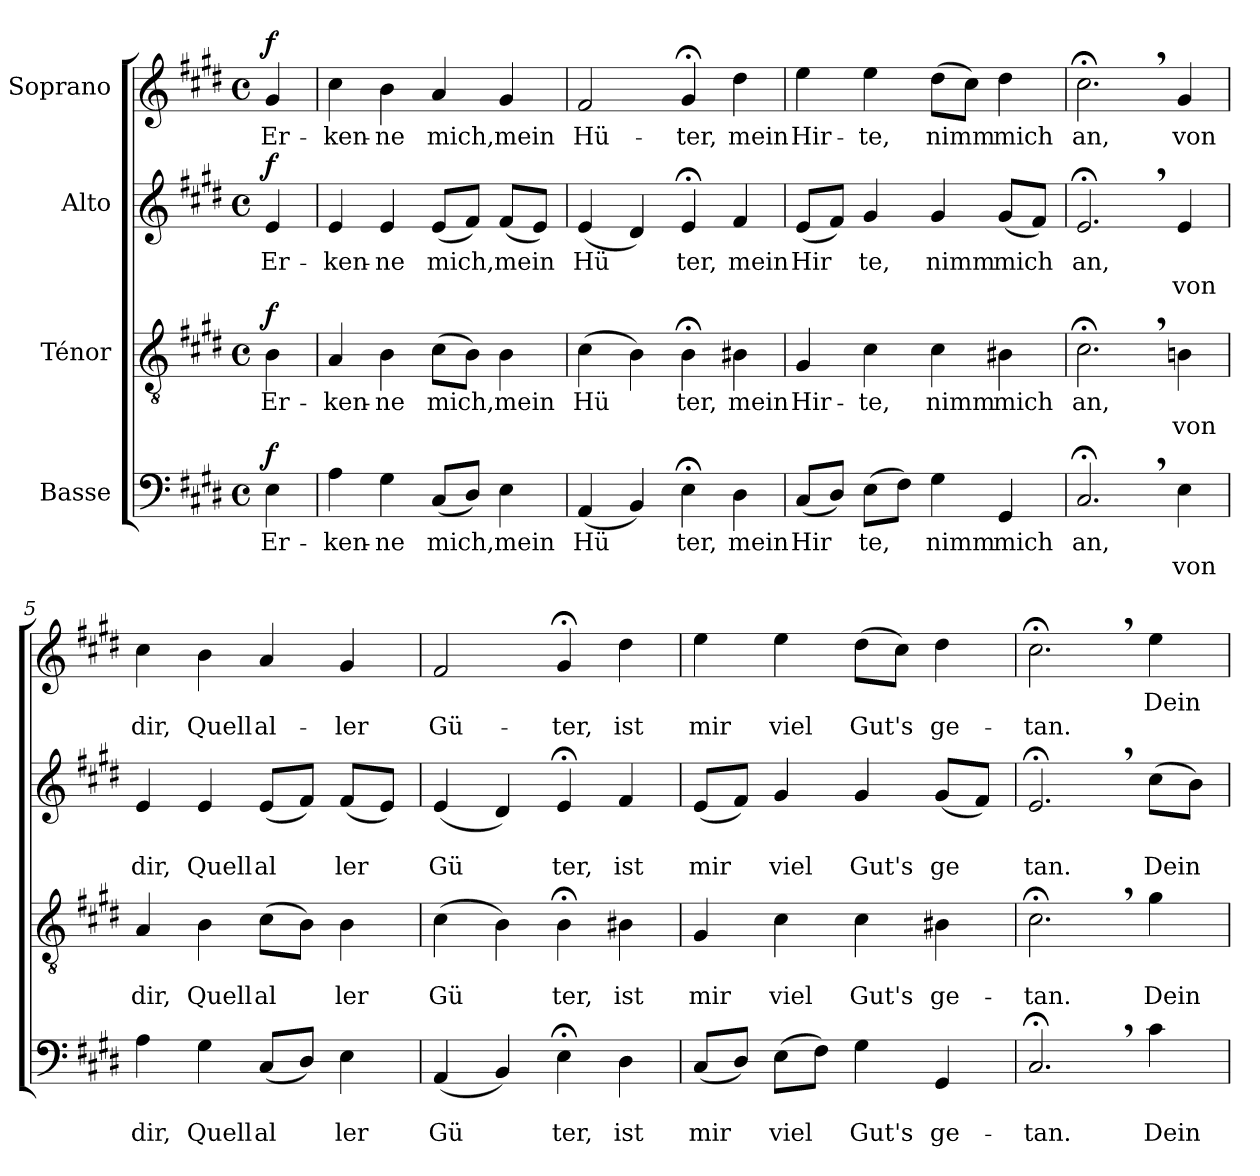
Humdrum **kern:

**kern	**text	**text	**dynam	**kern	**text	**text	**dynam	**kern	**text	**text	**dynam	**kern	**text	**text	**dynam
*part4	*part4	*part4	*part4	*part3	*part3	*part3	*part3	*part2	*part2	*part2	*part2	*part1	*part1	*part1	*part1
*staff4	*staff4	*staff4	*staff4	*staff3	*staff3	*staff3	*staff3	*staff2	*staff2	*staff2	*staff2	*staff1	*staff1	*staff1	*staff1
*I"Basse	*	*	*	*I"Ténor	*	*	*	*I"Alto	*	*	*	*I"Soprano	*	*	*
*clefF4	*	*	*	*clefGv2	*	*	*	*clefG2	*	*	*	*clefG2	*	*	*
*k[f#c#g#d#]	*	*	*	*k[f#c#g#d#]	*	*	*	*k[f#c#g#d#]	*	*	*	*k[f#c#g#d#]	*	*	*
*M4/4	*	*	*	*M4/4	*	*	*	*M4/4	*	*	*	*M4/4	*	*	*
*met(c)	*	*	*	*met(c)	*	*	*	*met(c)	*	*	*	*met(c)	*	*	*
=	=	=	=	=	=	=	=	=	=	=	=	=	=	=	=
!	!LO:LY:b	!	!LO:DY:a	!	!LO:LY:b	!	!LO:DY:a	!	!LO:LY:b	!	!LO:DY:a	!	!LO:LY:b	!	!LO:DY:a
4E\	Er-	.	f	4B\	Er-	.	f	4e/	Er-	.	f	4g#/	Er-	.	f
=1	=1	=1	=1	=1	=1	=1	=1	=1	=1	=1	=1	=1	=1	=1	=1
!!LO:REH:place=s1:a:B:fs=16:t=Coro I & II
*	*	*	*	*	*	*	*	*	*	*	*	*MM90	*	*	*
!	!LO:LY:b	!	!	!	!LO:LY:b	!	!	!	!LO:LY:b	!	!	!	!LO:LY:b	!	!
4A\	-ken-	.	.	4A/	-ken-	.	.	4e/	-ken-	.	.	4cc#\	-ken-	.	.
!	!LO:LY:b	!	!	!	!LO:LY:b	!	!	!	!LO:LY:b	!	!	!	!LO:LY:b	!	!
4G#\	-ne	.	.	4B\	-ne	.	.	4e/	-ne	.	.	4b\	-ne	.	.
!	!LO:LY:b	!	!	!	!LO:LY:b	!	!	!	!LO:LY:b	!	!	!	!LO:LY:b	!	!
(8C#/L	mich,	.	.	(8c#\L	mich,	.	.	(8e/L	mich,	.	.	4a/	mich,	.	.
8D#/J)	.	.	.	8B\J)	.	.	.	8f#/J)	.	.	.	.	.	.	.
!	!LO:LY:b	!	!	!	!LO:LY:b	!	!	!	!LO:LY:b	!	!	!	!LO:LY:b	!	!
4E\	mein	.	.	4B\	mein	.	.	(8f#/L	mein	.	.	4g#/	mein	.	.
.	.	.	.	.	.	.	.	8e/J)	.	.	.	.	.	.	.
=2	=2	=2	=2	=2	=2	=2	=2	=2	=2	=2	=2	=2	=2	=2	=2
!	!LO:LY:b	!	!	!	!LO:LY:b	!	!	!	!LO:LY:b	!	!	!	!LO:LY:b	!	!
(4AA/	Hü	.	.	(4c#\	Hü	.	.	(4e/	Hü	.	.	2f#/	Hü-	.	.
4BB/)	.	.	.	4B\)	.	.	.	4d#/)	.	.	.	.	.	.	.
!	!LO:LY:b	!	!	!	!LO:LY:b	!	!	!	!LO:LY:b	!	!	!	!LO:LY:b	!	!
4E;<\	ter,	.	.	4B;<\	ter,	.	.	4e;</	ter,	.	.	4g#;</	-ter,	.	.
!	!LO:LY:b	!	!	!	!LO:LY:b	!	!	!	!LO:LY:b	!	!	!	!LO:LY:b	!	!
4D#\	mein	.	.	4B#X\	mein	.	.	4f#/	mein	.	.	4dd#\	mein	.	.
=3	=3	=3	=3	=3	=3	=3	=3	=3	=3	=3	=3	=3	=3	=3	=3
!	!LO:LY:b	!	!	!	!LO:LY:b	!	!	!	!LO:LY:b	!	!	!	!LO:LY:b	!	!
(8C#/L	Hir	.	.	4G#/	Hir-	.	.	(8e/L	Hir	.	.	4ee\	Hir-	.	.
8D#/J)	.	.	.	.	.	.	.	8f#/J)	.	.	.	.	.	.	.
!	!LO:LY:b	!	!	!	!LO:LY:b	!	!	!	!LO:LY:b	!	!	!	!LO:LY:b	!	!
(8E\L	te,	.	.	4c#\	-te,	.	.	4g#/	te,	.	.	4ee\	-te,	.	.
8F#\J)	.	.	.	.	.	.	.	.	.	.	.	.	.	.	.
!	!LO:LY:b	!	!	!	!LO:LY:b	!	!	!	!LO:LY:b	!	!	!	!LO:LY:b	!	!
4G#\	nimm	.	.	4c#\	nimm	.	.	4g#/	nimm	.	.	(8dd#\L	nimm	.	.
.	.	.	.	.	.	.	.	.	.	.	.	8cc#\J)	.	.	.
!	!LO:LY:b	!	!	!	!LO:LY:b	!	!	!	!LO:LY:b	!	!	!	!LO:LY:b	!	!
4GG#/	mich	.	.	4B#X\	mich	.	.	(8g#/L	mich	.	.	4dd#\	mich	.	.
.	.	.	.	.	.	.	.	8f#/J)	.	.	.	.	.	.	.
!!LO:LB:g=z
=4	=4	=4	=4	=4	=4	=4	=4	=4	=4	=4	=4	=4	=4	=4	=4
!	!LO:LY:b	!	!	!	!LO:LY:b	!	!	!	!LO:LY:b	!	!	!	!LO:LY:b	!	!
2.C#;<,/	an,	.	.	2.c#;<,\	an,	.	.	2.e;<,/	an,	.	.	2.cc#;<,\	an,	.	.
!	!	!LO:LY:b	!	!	!	!LO:LY:b	!	!	!	!LO:LY:b	!	!	!LO:LY:b	!	!
4E\	.	von	.	4Bn\	.	von	.	4e/	.	von	.	4g#/	von	.	.
=5	=5	=5	=5	=5	=5	=5	=5	=5	=5	=5	=5	=5	=5	=5	=5
!	!	!LO:LY:b	!	!	!	!LO:LY:b	!	!	!	!LO:LY:b	!	!	!	!LO:LY:b	!
4A\	.	dir,	.	4A/	.	dir,	.	4e/	.	dir,	.	4cc#\	.	dir,	.
!	!	!LO:LY:b	!	!	!	!LO:LY:b	!	!	!	!LO:LY:b	!	!	!	!LO:LY:b	!
4G#\	.	Quell	.	4B\	.	Quell	.	4e/	.	Quell	.	4b\	.	Quell	.
!	!	!LO:LY:b	!	!	!	!LO:LY:b	!	!	!	!LO:LY:b	!	!	!	!LO:LY:b	!
(8C#/L	.	al	.	(8c#\L	.	al	.	(8e/L	.	al	.	4a/	.	al-	.
8D#/J)	.	.	.	8B\J)	.	.	.	8f#/J)	.	.	.	.	.	.	.
!	!	!LO:LY:b	!	!	!	!LO:LY:b	!	!	!	!LO:LY:b	!	!	!	!LO:LY:b	!
4E\	.	ler	.	4B\	.	ler	.	(8f#/L	.	ler	.	4g#/	.	-ler	.
.	.	.	.	.	.	.	.	8e/J)	.	.	.	.	.	.	.
=6	=6	=6	=6	=6	=6	=6	=6	=6	=6	=6	=6	=6	=6	=6	=6
!	!	!LO:LY:b	!	!	!	!LO:LY:b	!	!	!	!LO:LY:b	!	!	!	!LO:LY:b	!
(4AA/	.	Gü	.	(4c#\	.	Gü	.	(4e/	.	Gü	.	2f#/	.	Gü-	.
4BB/)	.	.	.	4B\)	.	.	.	4d#/)	.	.	.	.	.	.	.
!	!	!LO:LY:b	!	!	!	!LO:LY:b	!	!	!	!LO:LY:b	!	!	!	!LO:LY:b	!
4E;<\	.	ter,	.	4B;<\	.	ter,	.	4e;</	.	ter,	.	4g#;</	.	-ter,	.
!	!	!LO:LY:b	!	!	!	!LO:LY:b	!	!	!	!LO:LY:b	!	!	!	!LO:LY:b	!
4D#\	.	ist	.	4B#X\	.	ist	.	4f#/	.	ist	.	4dd#\	.	ist	.
=7	=7	=7	=7	=7	=7	=7	=7	=7	=7	=7	=7	=7	=7	=7	=7
!	!	!LO:LY:b	!	!	!	!LO:LY:b	!	!	!	!LO:LY:b	!	!	!	!LO:LY:b	!
(8C#/L	.	mir	.	4G#/	.	mir	.	(8e/L	.	mir	.	4ee\	.	mir	.
8D#/J)	.	.	.	.	.	.	.	8f#/J)	.	.	.	.	.	.	.
!	!	!LO:LY:b	!	!	!	!LO:LY:b	!	!	!	!LO:LY:b	!	!	!	!LO:LY:b	!
(8E\L	.	viel	.	4c#\	.	viel	.	4g#/	.	viel	.	4ee\	.	viel	.
8F#\J)	.	.	.	.	.	.	.	.	.	.	.	.	.	.	.
!	!	!LO:LY:b	!	!	!	!LO:LY:b	!	!	!	!LO:LY:b	!	!	!	!LO:LY:b	!
4G#\	.	Gut's	.	4c#\	.	Gut's	.	4g#/	.	Gut's	.	(8dd#\L	.	Gut's	.
.	.	.	.	.	.	.	.	.	.	.	.	8cc#\J)	.	.	.
!	!	!LO:LY:b	!	!	!	!LO:LY:b	!	!	!	!LO:LY:b	!	!	!	!LO:LY:b	!
4GG#/	.	ge-	.	4B#X\	.	ge-	.	(8g#/L	.	ge	.	4dd#\	.	ge-	.
.	.	.	.	.	.	.	.	8f#/J)	.	.	.	.	.	.	.
=8	=8	=8	=8	=8	=8	=8	=8	=8	=8	=8	=8	=8	=8	=8	=8
!	!	!LO:LY:b	!	!	!	!LO:LY:b	!	!	!	!LO:LY:b	!	!	!	!LO:LY:b	!
2.C#;<,/	.	-tan.	.	2.c#;<,\	.	-tan.	.	2.e;<,/	.	tan.	.	2.cc#;<,\	.	-tan.	.
!	!	!LO:LY:b	!	!	!	!LO:LY:b	!	!	!	!LO:LY:b	!	!	!LO:LY:b	!	!
4c#\	.	Dein	.	4g#\	.	Dein	.	(8cc#\L	.	Dein	.	4ee\	Dein	.	.
.	.	.	.	.	.	.	.	8b\J)	.	.	.	.	.	.	.
=	=	=	=	=	=	=	=	=	=	=	=	=	=	=	=
*-	*-	*-	*-	*-	*-	*-	*-	*-	*-	*-	*-	*-	*-	*-	*-
